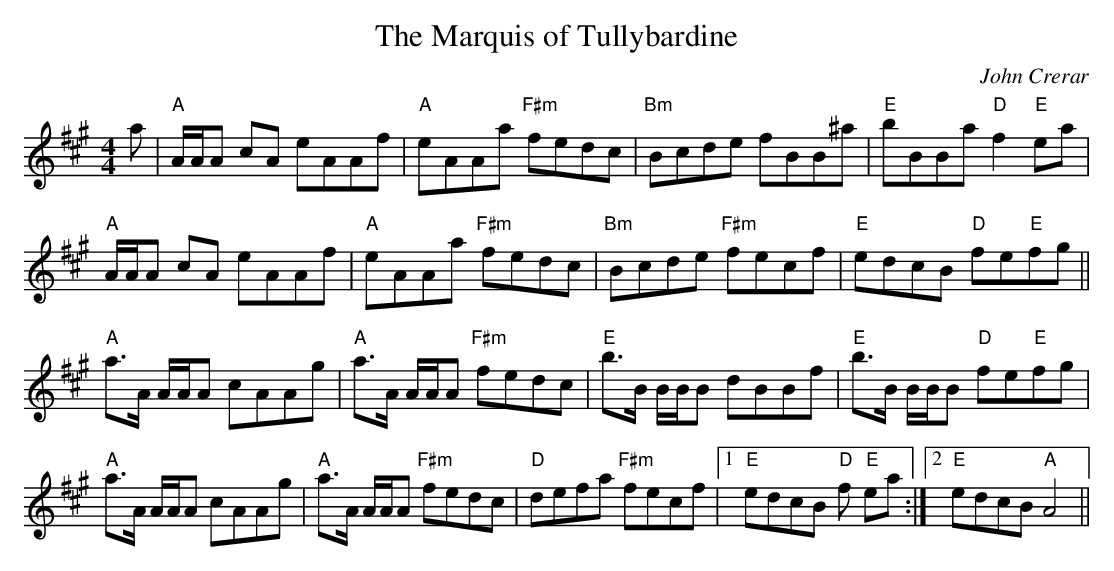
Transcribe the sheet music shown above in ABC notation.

X:1
T:Marquis of Tullybardine, The
M:4/4
L:1/8
C:John Crerar
K:A
a|"A"A/A/A cA eAAf|"A"eAAa "F#m"fedc|"Bm"Bcde fBB^a|"E"bBBa "D"f2 "E"ea|
!
"A"A/A/A cA eAAf|"A"eAAa "F#m"fedc|"Bm"Bcde "F#m"fecf|"E"edcB "D"fe"E"fg
||!
"A"a>A A/A/A cAAg|"A"a>A A/A/A "F#m"fedc|"E"b>B B/B/B dBBf|"E"b>B B/B/B
"D"fe"E"fg|!
"A"a>A A/A/A cAAg|"A"a>A A/A/A "F#m"fedc|"D"defa "F#m"fecf|1"E"edcB "D"f
2 "E"ea
:|2"E"edcB "A"A4||
